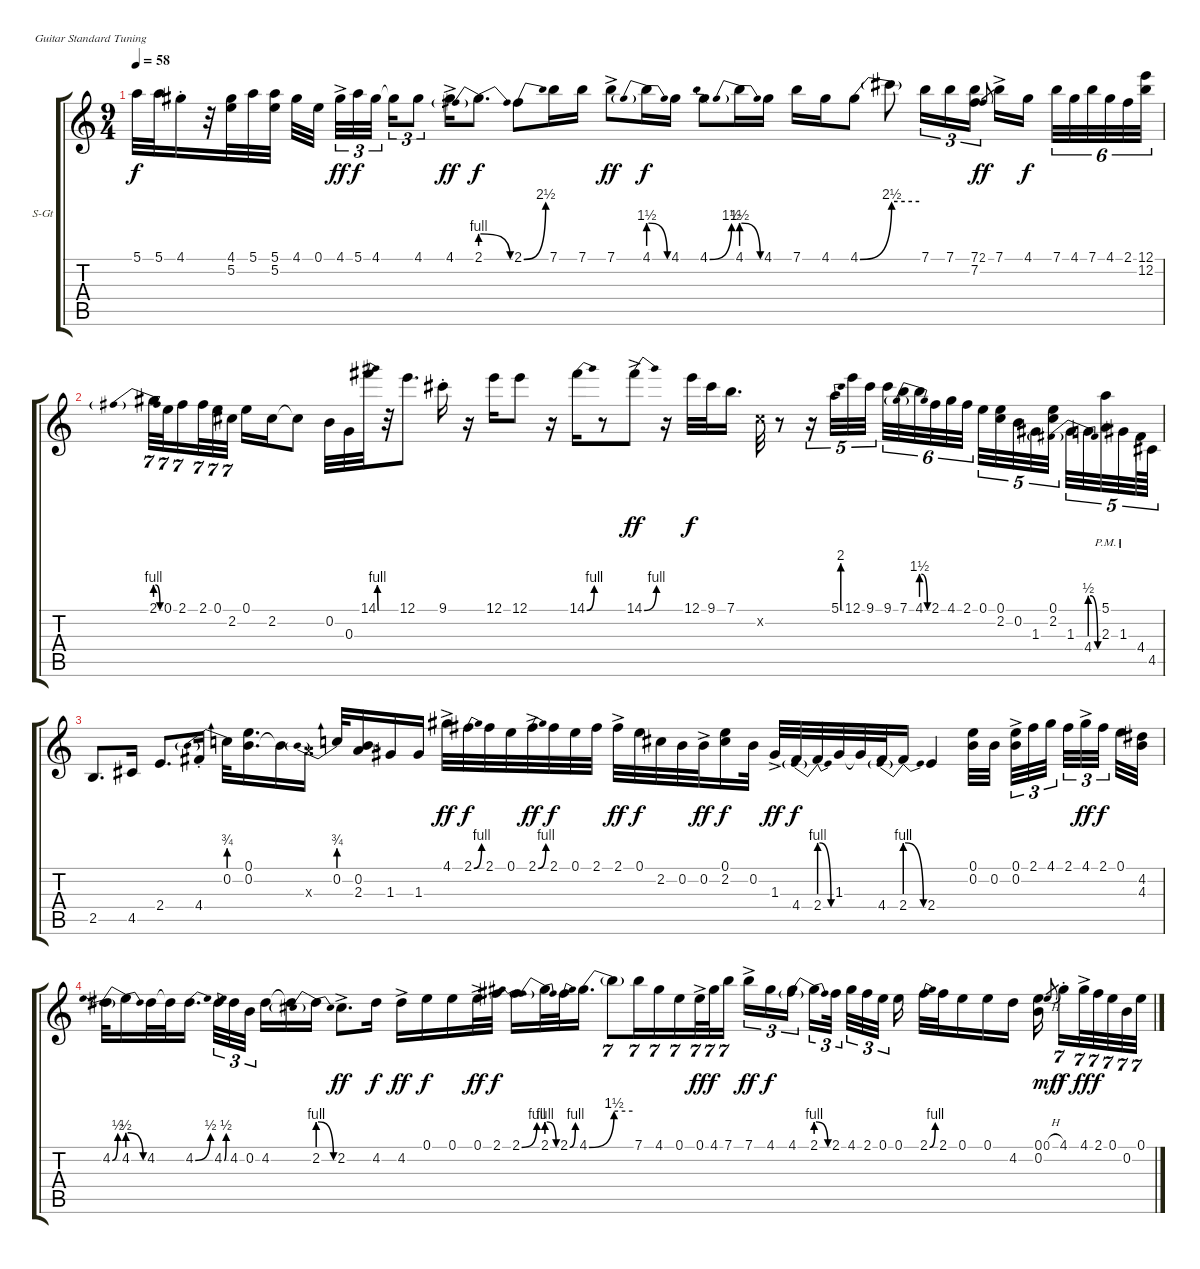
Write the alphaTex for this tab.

\defaultSystemsLayout 4
\bracketExtendMode groupsimilarinstruments
\firstSystemTrackNameOrientation horizontal
\otherSystemsTrackNameOrientation horizontal
\track ("Steel Guitar" "S-Gt") {instrument acousticguitarsteel}
\staff {score tabs}
\tuning (E4 B3 G3 D3 A2 E2)
\ts (9 4)
\tempo 58
\clef g2
\ks c
5.1.32{dy f} 5.1.32 4.1{st}.16 r.32 (4.1 5.2).32 5.1.32 (5.1 5.2).32 4.1.32 0.1.32 4.1{ac}.32{tu (3 2) dy ff} 5.1.32{tu (3 2) dy f} 4.1.32{tu (3 2)} 4.1{t}.16{tu (3 2)} 4.1.8{tu (3 2)} 4.1{ac}.16{dy ff} 2.1{be (prebendrelease 0 4 60 0)}.8{d dy f} 2.1{be (bend 0 0 60 10)}.8 7.1.16 7.1.16 7.1{ac}.8{dy ff} 4.1{be (prebendrelease 0 6 60 0)}.16{dy f} 4.1.16 4.1{be (bend 0 0 60 6)}.8 4.1{be (prebendrelease 0 6 60 0)}.16 4.1.16 7.1.16 4.1.16 4.1{be (bend 0 0 60 10)}.8 4.1{be (hold 0 10 60 10) t}.8 7.1.16{tu (3 2)} 7.1.16{tu (3 2)} (7.1 7.2).16{tu (3 2)} 2.1.8{gr dy ff} 7.1{ac}.16 4.1.16{dy f} 7.1.32{tu (6 4)} 4.1.32{tu (6 4)} 7.1.32{tu (6 4)} 4.1.32{tu (6 4)} 2.1.32{tu (6 4)} (12.1 12.2).32{tu (6 4)} |
2.1{be (prebendrelease 0 4 60 0)}.32{tu (7 4)} 0.1.32{tu (7 4)} 2.1.16{tu (7 4)} 2.1.32{tu (7 4)} 0.1.32{tu (7 4)} 2.2.32{tu (7 4)} 0.1.16 2.2.16 2.2{t}.8 0.2.32 0.3.32 14.1{be (bend 0 0 60 4)}.32 r.32 12.1.8{d} 9.1{st}.16 r.16 12.1.16 12.1.8 r.16 14.1{be (bend 0 0 60 4)}.16 r.8 14.1{be (bend 0 0 60 4) ac}.8{dy ff} r.16 12.1.32{dy f} 9.1.32 7.1.16{d} 2.2{x}.32 r.8 r.16{tu (5 4)} 5.1{be (bend 0 0 60 8)}.32{tu (5 4)} 12.1.32{tu (5 4)} 9.1.32{tu (5 4)} 9.1.32{tu (6 4)} 7.1.32{tu (6 4)} 4.1{be (prebendrelease 0 6 60 0)}.32{tu (6 4)} 2.1.32{tu (6 4)} 4.1.32{tu (6 4)} 2.1.32{tu (6 4)} 0.1.32{tu (5 4)} (0.1 2.2).32{tu (5 4)} 0.2.32{tu (5 4)} 1.3.32{tu (5 4)} (0.1 2.2).32{tu (5 4)} 1.3.32{tu (5 4)} 4.4{be (prebendrelease 0 2 60 0)}.32{tu (5 4)} (5.1{pm} 2.3).32{tu (5 4)} 1.3{pm}.32{tu (5 4)} 4.4.64{tu (5 4)} 4.5.64{tu (5 4)} |
2.5.8{d} 4.5.16 2.4.8{d} 4.4{st}.16 0.2{be (prebend 0 3 60 3)}.32 (0.1 0.2).16{d} 0.2{t}.16 2.3{x}.16 0.2{be (prebend 0 3 60 3)}.32 (0.2 2.3).16{d} 1.3.16 1.3.16 4.1{ac}.32{dy ff} 2.1{be (bend 0 0 60 4)}.32{dy f} 2.1.32 0.1.32 2.1{be (bend 0 0 60 4) ac}.32{dy ff} 2.1.32{dy f} 0.1.32 2.1.32 2.1{ac}.32{dy ff} 0.1.32{dy f} 2.2.32 0.2.32 0.2{ac}.32{dy ff} (0.1 2.2).16{dy f} 0.2.32 1.3{ac}.32{dy ff} 4.4.32{dy f} 2.4{be (prebendrelease 0 4 60 0)}.32 1.3.32 1.3{t}.32 4.4.32 2.4{be (prebendrelease 0 4 60 0)}.16 2.4.4 (0.1 0.2).32 0.2.32 (0.1{ac} 0.2).32{tu (3 2)} 2.1.32{tu (3 2)} 4.1.32{tu (3 2)} 2.1.32{tu (3 2)} 4.1{ac}.32{tu (3 2) dy ff} 2.1.32{tu (3 2) dy f} 0.1.32 (4.2 4.3).32 |
4.2{be (bend 0 0 60 2)}.32 4.2{be (prebendrelease 0 2 60 0)}.16 4.2.32 4.2{t}.32 4.2{be (bend 0 0 60 2)}.16{d} 4.2{be (bend 0 0 60 2)}.32{tu (3 2)} 4.2.32{tu (3 2)} 0.2.32{tu (3 2)} 4.2.16 4.2{t}.16 2.2{be (prebendrelease 0 4 60 0)}.16 2.2{ac}.8{d dy ff} 4.2.16{dy f} 4.2{ac}.16{dy ff} 0.1.16{dy f} 0.1.16 0.1{ac}.32{dy ff} 2.1.32{dy f} 2.1{be (bend 0 0 60 4)}.16{d} 2.1{be (prebendrelease 0 4 60 0)}.32 2.1{be (bend 0 0 60 4)}.32 4.1{be (bend 0 0 60 6)}.16{d} 4.1{be (hold 0 6 60 6) t}.8{tu (7 4)} 7.1.16{tu (7 4)} 4.1.16{tu (7 4)} 0.1.16{tu (7 4)} 0.1{ac}.32{tu (7 4) dy ff} 4.1.32{tu (7 4) dy f} 7.1.16{tu (7 4)} 7.1{ac}.16{tu (3 2) dy ff} 4.1.16{tu (3 2) dy f} 4.1.16{tu (3 2)} 2.1{be (prebendrelease 0 4 60 0)}.16{tu (3 2)} 2.1.32{tu (3 2)} 4.1.32{tu (3 2)} 2.1.32{tu (3 2)} 0.1.32{tu (3 2)} 0.1.16 2.1{be (bend 0 0 60 4)}.32 2.1.32 0.1.16 0.1.16 4.2.16 (0.1 0.2).16 0.1{h}.8{gr dy mf} 4.1{st}.16{tu (7 4) dy f} 4.1{ac}.32{tu (7 4) dy ff} 2.1.32{tu (7 4) dy f} 0.1.32{tu (7 4)} 0.2.32{tu (7 4)} 0.1.32{tu (7 4)}
